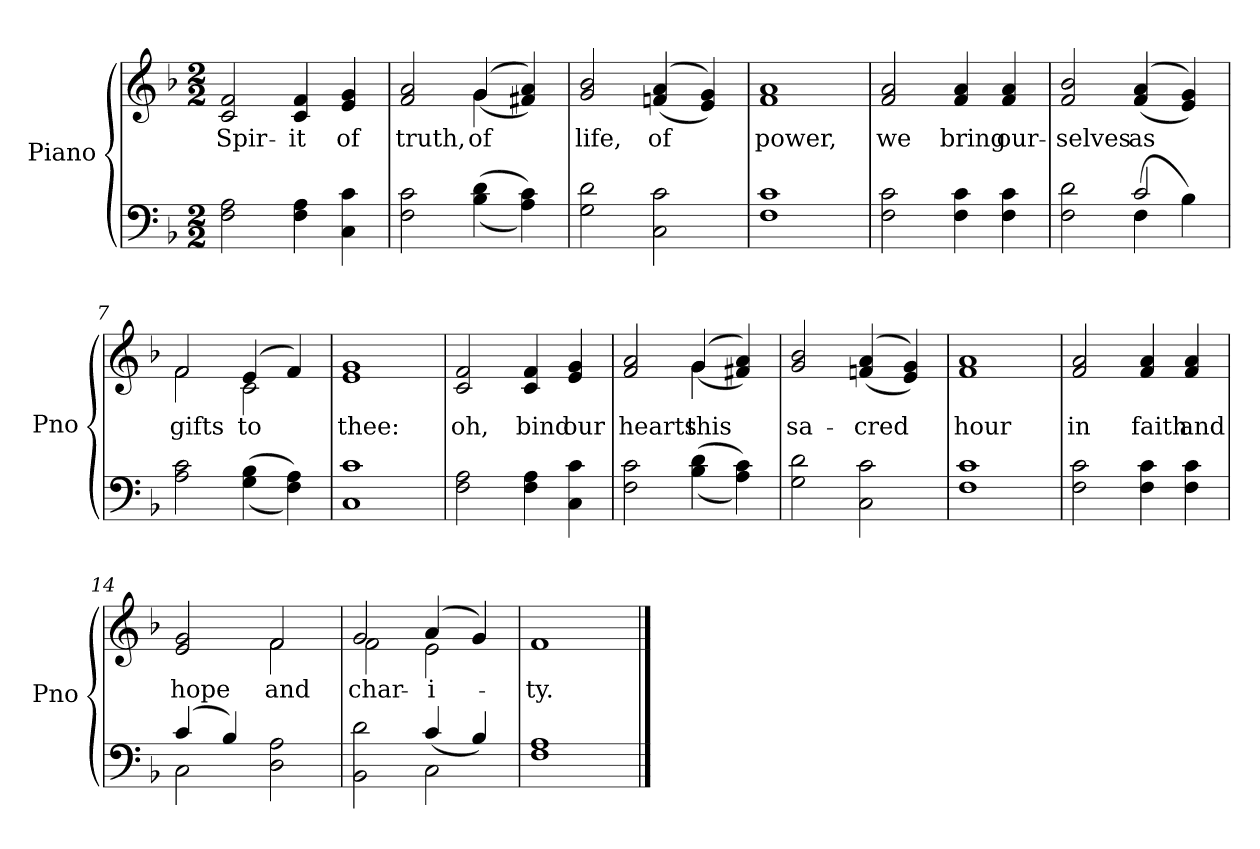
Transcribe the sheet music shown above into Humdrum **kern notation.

**kern	**kern	**text
*part2	*part1	*part1
*staff2	*staff1	*staff1
*I"Piano	*I"Piano	*
*I'Pno	*I'Pno	*
*clefF4	*clefG2	*
*k[b-]	*k[b-]	*
*M2/2	*M2/2	*
*MM160	*MM160	*
=1	=1	=1
2F\ 2A\	2c/ 2f/	Spir-
4F\ 4A\	4c/ 4f/	-it
4C\ 4c\	4e/ 4g/	of
=2	=2	=2
*	*^	*
2F\ 2c\	2f/ 2a/	2ryy	truth,
(<(>4B-\ 4d\	(>(<4g/	4g\	of
4A\ 4c\))	4f#X/ 4a/))	4ryy	.
*	*v	*v	*
=3	=3	=3
2G\ 2d\	2g/ 2b-/	life,
2C\ 2c\	(<(>4fn/ 4a/	of
.	4e/ 4g/))	.
=4	=4	=4
*^	*	*
1c	1F	1f 1a	power,
*v	*v	*	*
=5	=5	=5
2F\ 2c\	2f/ 2a/	we
4F\ 4c\	4f/ 4a/	bring
4F\ 4c\	4f/ 4a/	our-
=6	=6	=6
*^	*	*
2F\ 2d\	2ryy	2f/ 2b-/	-selves
(<4F\	2c/	(<(>4f/ 4a/	as
4B-\)	.	4e/ 4g/))	.
*v	*v	*	*
=7	=7	=7
*	*^	*
2A\ 2c\	2f/	2f\	gifts
(<(>4G\ 4B-\	(>4e/	2c\	to
4F\ 4A\))	4f/)	.	.
*	*v	*v	*
=8	=8	=8
*^	*	*
1c	1C	1e 1g	thee:
*v	*v	*	*
=9	=9	=9
2F\ 2A\	2c/ 2f/	oh,
4F\ 4A\	4c/ 4f/	bind
4C\ 4c\	4e/ 4g/	our
=10	=10	=10
*	*^	*
2F\ 2c\	2f/ 2a/	2ryy	hearts
(<(>4B-\ 4d\	(<(>4g/	4g\	this
4A\ 4c\))	4f#X/ 4a/))	4ryy	.
*	*v	*v	*
=11	=11	=11
2G\ 2d\	2g/ 2b-/	sa-
2C\ 2c\	(<(>4fn/ 4a/	-cred
.	4e/ 4g/))	.
=12	=12	=12
*^	*	*
1c	1F	1f 1a	hour
*v	*v	*	*
=13	=13	=13
2F\ 2c\	2f/ 2a/	in
4F\ 4c\	4f/ 4a/	faith
4F\ 4c\	4f/ 4a/	and
=14	=14	=14
*^	*^	*
(>4c/	2C\	2e/ 2g/	2ryy	hope
4B-/)	.	.	.	.
2ryy	2D\ 2A\	2f/	2f\	and
=15	=15	=15	=15	=15
2BB-\ 2d\	2ryy	2g/	2f\	char-
2C\	(>4c/	(>4a/	2e\	-i-
.	4B-/)	4g/)	.	.
*v	*v	*	*	*
*	*v	*v	*
=16	=16	=16
1F 1A	1f	-ty.
==	==	==
*-	*-	*-
